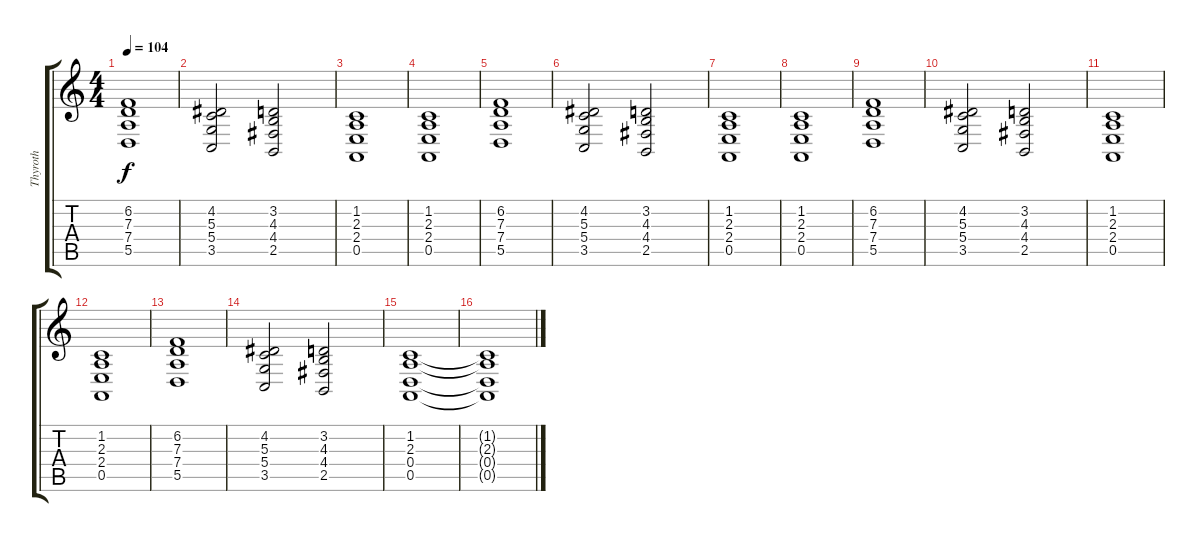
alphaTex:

\track ("Thyroth" "Thyroth") {instrument tremolostrings}
\staff {score tabs}
\tuning (E4 B3 G3 D3 A2 E2) {hide}
\ts (4 4)
\tempo 104
\clef g2
\ks c
(6.2 7.3 7.4 5.5).1{dy f} |
(4.2 5.3 5.4 3.5).2 (3.2 4.3 4.4 2.5).2 |
(1.2 2.3 2.4 0.5).1 |
(1.2 2.3 2.4 0.5).1 |
(6.2 7.3 7.4 5.5).1 |
(4.2 5.3 5.4 3.5).2 (3.2 4.3 4.4 2.5).2 |
(1.2 2.3 2.4 0.5).1 |
(1.2 2.3 2.4 0.5).1 |
(6.2 7.3 7.4 5.5).1 |
(4.2 5.3 5.4 3.5).2 (3.2 4.3 4.4 2.5).2 |
(1.2 2.3 2.4 0.5).1 |
(1.2 2.3 2.4 0.5).1 |
(6.2 7.3 7.4 5.5).1 |
(4.2 5.3 5.4 3.5).2 (3.2 4.3 4.4 2.5).2 |
(1.2 2.3 0.4 0.5).1 |
(1.2{t} 2.3{t} 0.4{t} 0.5{t}).1
